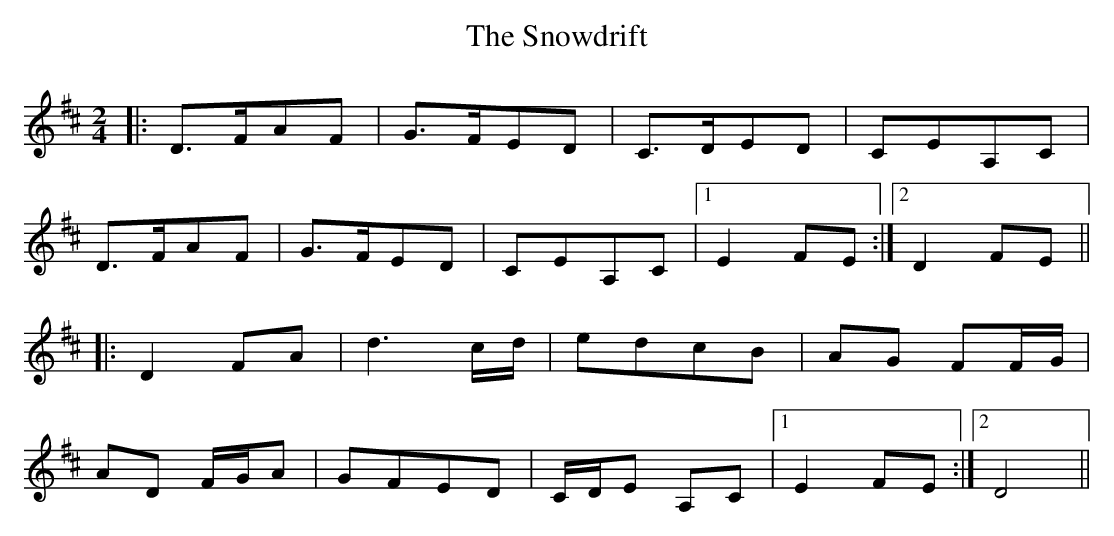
X:1
T:Snowdrift, The
M:2/4
L:1/8
K:D
|: D>FAF | G>FED | C>DED | CEA,C |
D>FAF | G>FED | CEA,C |[1 E2FE :|[2 D2FE ||
|: D2FA | d3 c/2d/2 | edcB | AG FF/2G/2 |
AD F/G/A | GFED | C/D/E A,C |[1 E2FE :|[2 D4 ||
